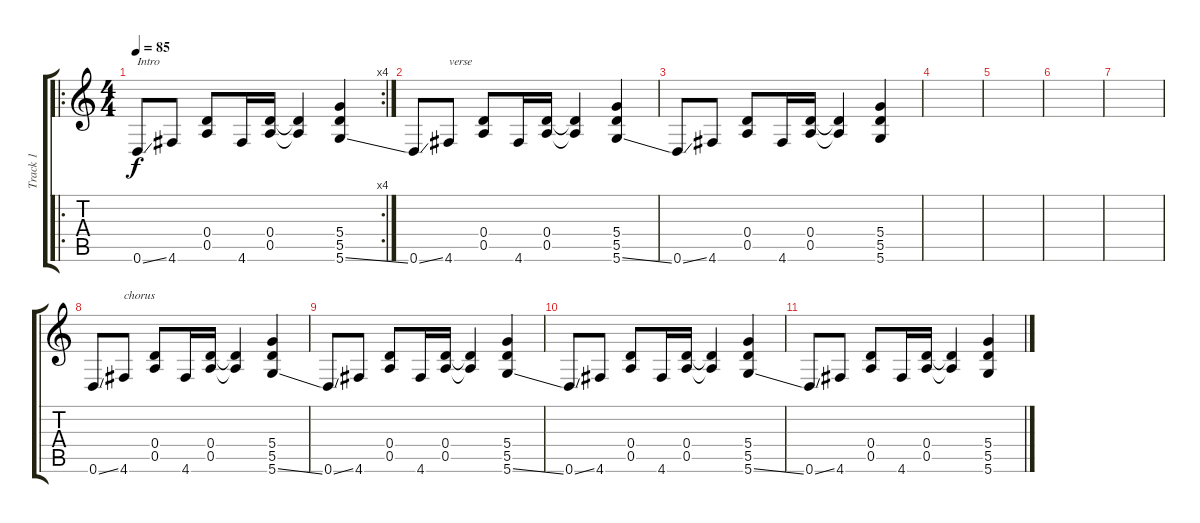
\track ("Track 1" "Track 1") {instrument acousticguitarnylon}
\staff {score tabs}
\tuning (E4 B3 G3 D3 A2 D2) {hide}
\ro
\rc 4
\ts (4 4)
\tempo 85
\clef g2
\ks c
0.6{ss}.8{txt "Intro" dy f instrument acousticguitarnylon} 4.6.8 (0.4 0.5).8 4.6.16 (0.4 0.5).16 (0.4{t} 0.5{t}).4 (5.4 5.5 5.6{ss}).4 |
0.6{ss}.8 4.6.8{txt "verse"} (0.4 0.5).8 4.6.16 (0.4 0.5).16 (0.4{t} 0.5{t}).4 (5.4 5.5 5.6{ss}).4 |
0.6{ss}.8 4.6.8 (0.4 0.5).8 4.6.16 (0.4 0.5).16 (0.4{t} 0.5{t}).4 (5.4 5.5 5.6).4 |
|
|
|
|
0.6{ss}.8 4.6.8{txt "chorus"} (0.4 0.5).8 4.6.16 (0.4 0.5).16 (0.4{t} 0.5{t}).4 (5.4 5.5 5.6{ss}).4 |
0.6{ss}.8 4.6.8 (0.4 0.5).8 4.6.16 (0.4 0.5).16 (0.4{t} 0.5{t}).4 (5.4 5.5 5.6{ss}).4 |
0.6{ss}.8 4.6.8 (0.4 0.5).8 4.6.16 (0.4 0.5).16 (0.4{t} 0.5{t}).4 (5.4 5.5 5.6{ss}).4 |
0.6{ss}.8 4.6.8 (0.4 0.5).8 4.6.16 (0.4 0.5).16 (0.4{t} 0.5{t}).4 (5.4 5.5 5.6).4
